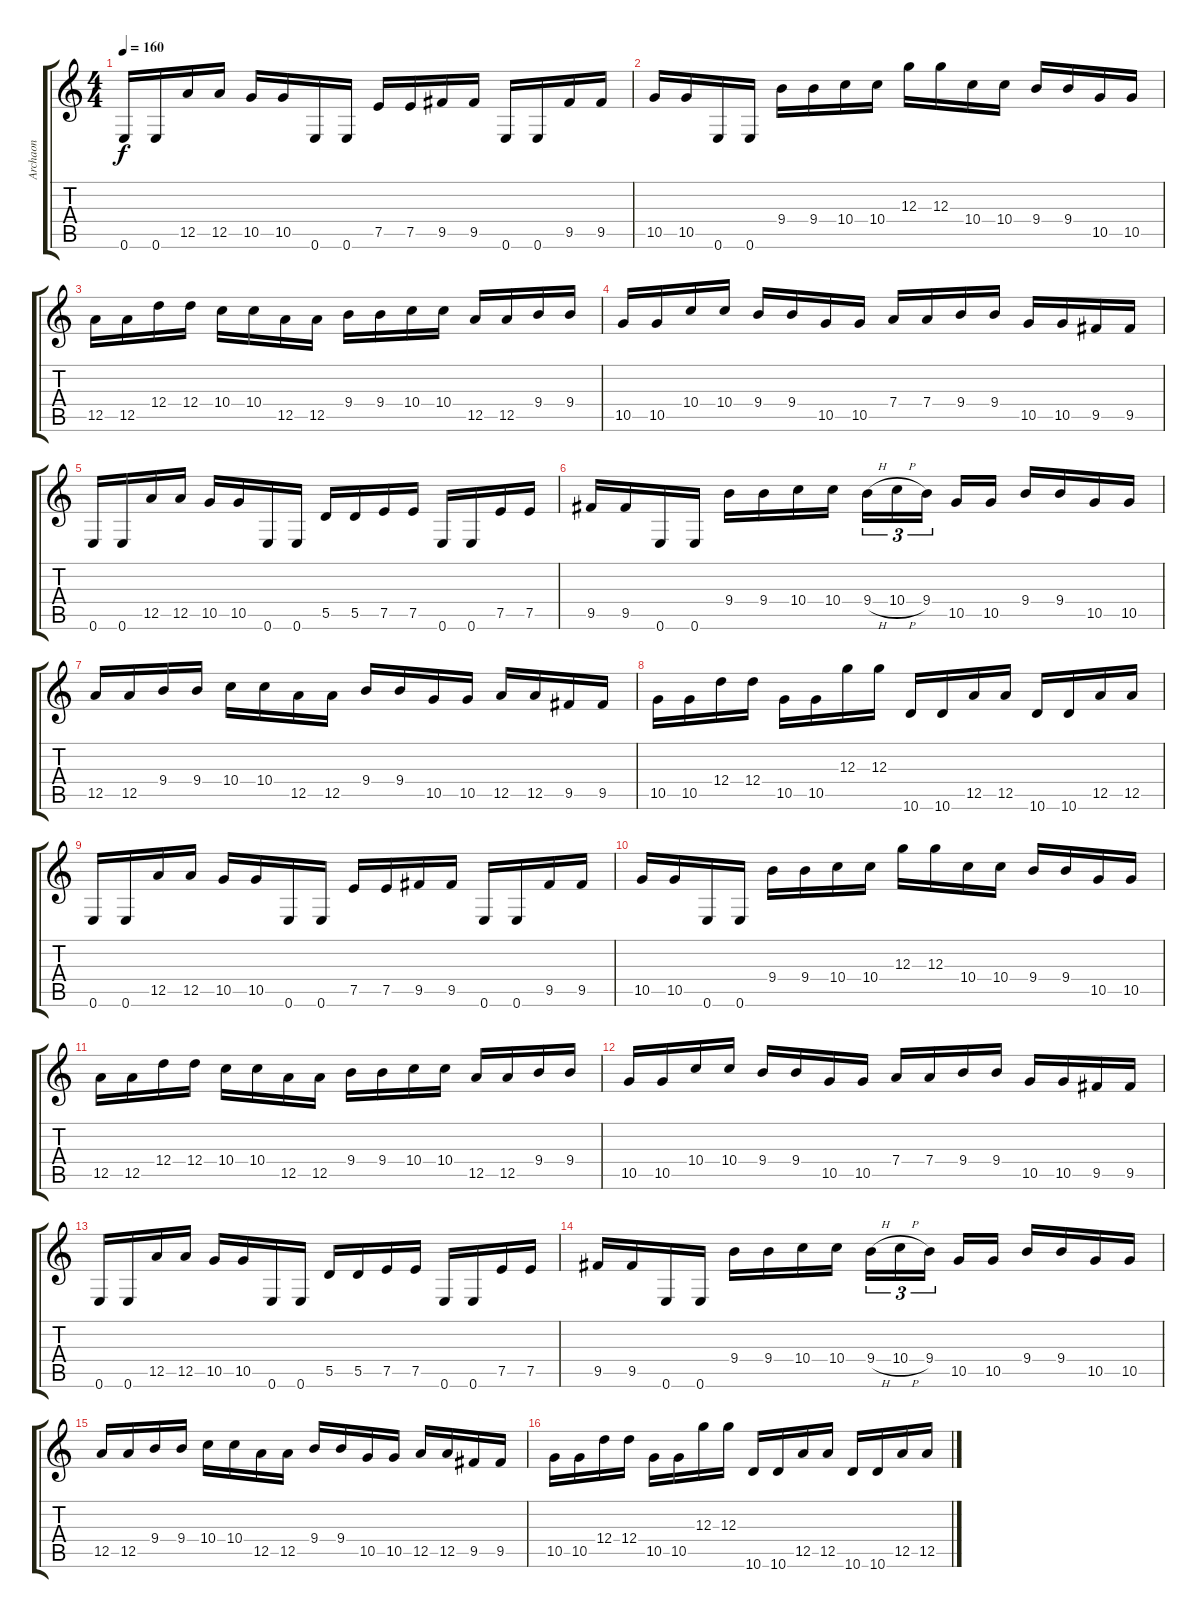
\track ("Archaon" "Archaon") {instrument acousticguitarsteel}
\staff {score tabs}
\tuning (E4 B3 G3 D3 A2 E2) {hide}
\ts (4 4)
\tempo 160
\clef g2
\ks c
0.6.16{dy f} 0.6.16 12.5.16 12.5.16 10.5.16 10.5.16 0.6.16 0.6.16 7.5.16 7.5.16 9.5.16 9.5.16 0.6.16 0.6.16 9.5.16 9.5.16 |
10.5.16 10.5.16 0.6.16 0.6.16 9.4.16 9.4.16 10.4.16 10.4.16 12.3.16 12.3.16 10.4.16 10.4.16 9.4.16 9.4.16 10.5.16 10.5.16 |
12.5.16 12.5.16 12.4.16 12.4.16 10.4.16 10.4.16 12.5.16 12.5.16 9.4.16 9.4.16 10.4.16 10.4.16 12.5.16 12.5.16 9.4.16 9.4.16 |
10.5.16 10.5.16 10.4.16 10.4.16 9.4.16 9.4.16 10.5.16 10.5.16 7.4.16 7.4.16 9.4.16 9.4.16 10.5.16 10.5.16 9.5.16 9.5.16 |
0.6.16 0.6.16 12.5.16 12.5.16 10.5.16 10.5.16 0.6.16 0.6.16 5.5.16 5.5.16 7.5.16 7.5.16 0.6.16 0.6.16 7.5.16 7.5.16 |
9.5.16 9.5.16 0.6.16 0.6.16 9.4.16 9.4.16 10.4.16 10.4.16 9.4{h}.16{tu (3 2)} 10.4{h}.16{tu (3 2)} 9.4.16{tu (3 2) beam splitsecondary} 10.5.16 10.5.16 9.4.16 9.4.16 10.5.16 10.5.16 |
12.5.16 12.5.16 9.4.16 9.4.16 10.4.16 10.4.16 12.5.16 12.5.16 9.4.16 9.4.16 10.5.16 10.5.16 12.5.16 12.5.16 9.5.16 9.5.16 |
10.5.16 10.5.16 12.4.16 12.4.16 10.5.16 10.5.16 12.3.16 12.3.16 10.6.16 10.6.16 12.5.16 12.5.16 10.6.16 10.6.16 12.5.16 12.5.16 |
0.6.16 0.6.16 12.5.16 12.5.16 10.5.16 10.5.16 0.6.16 0.6.16 7.5.16 7.5.16 9.5.16 9.5.16 0.6.16 0.6.16 9.5.16 9.5.16 |
10.5.16 10.5.16 0.6.16 0.6.16 9.4.16 9.4.16 10.4.16 10.4.16 12.3.16 12.3.16 10.4.16 10.4.16 9.4.16 9.4.16 10.5.16 10.5.16 |
12.5.16 12.5.16 12.4.16 12.4.16 10.4.16 10.4.16 12.5.16 12.5.16 9.4.16 9.4.16 10.4.16 10.4.16 12.5.16 12.5.16 9.4.16 9.4.16 |
10.5.16 10.5.16 10.4.16 10.4.16 9.4.16 9.4.16 10.5.16 10.5.16 7.4.16 7.4.16 9.4.16 9.4.16 10.5.16 10.5.16 9.5.16 9.5.16 |
0.6.16 0.6.16 12.5.16 12.5.16 10.5.16 10.5.16 0.6.16 0.6.16 5.5.16 5.5.16 7.5.16 7.5.16 0.6.16 0.6.16 7.5.16 7.5.16 |
9.5.16 9.5.16 0.6.16 0.6.16 9.4.16 9.4.16 10.4.16 10.4.16 9.4{h}.16{tu (3 2)} 10.4{h}.16{tu (3 2)} 9.4.16{tu (3 2) beam splitsecondary} 10.5.16 10.5.16 9.4.16 9.4.16 10.5.16 10.5.16 |
12.5.16 12.5.16 9.4.16 9.4.16 10.4.16 10.4.16 12.5.16 12.5.16 9.4.16 9.4.16 10.5.16 10.5.16 12.5.16 12.5.16 9.5.16 9.5.16 |
10.5.16 10.5.16 12.4.16 12.4.16 10.5.16 10.5.16 12.3.16 12.3.16 10.6.16 10.6.16 12.5.16 12.5.16 10.6.16 10.6.16 12.5.16 12.5.16
